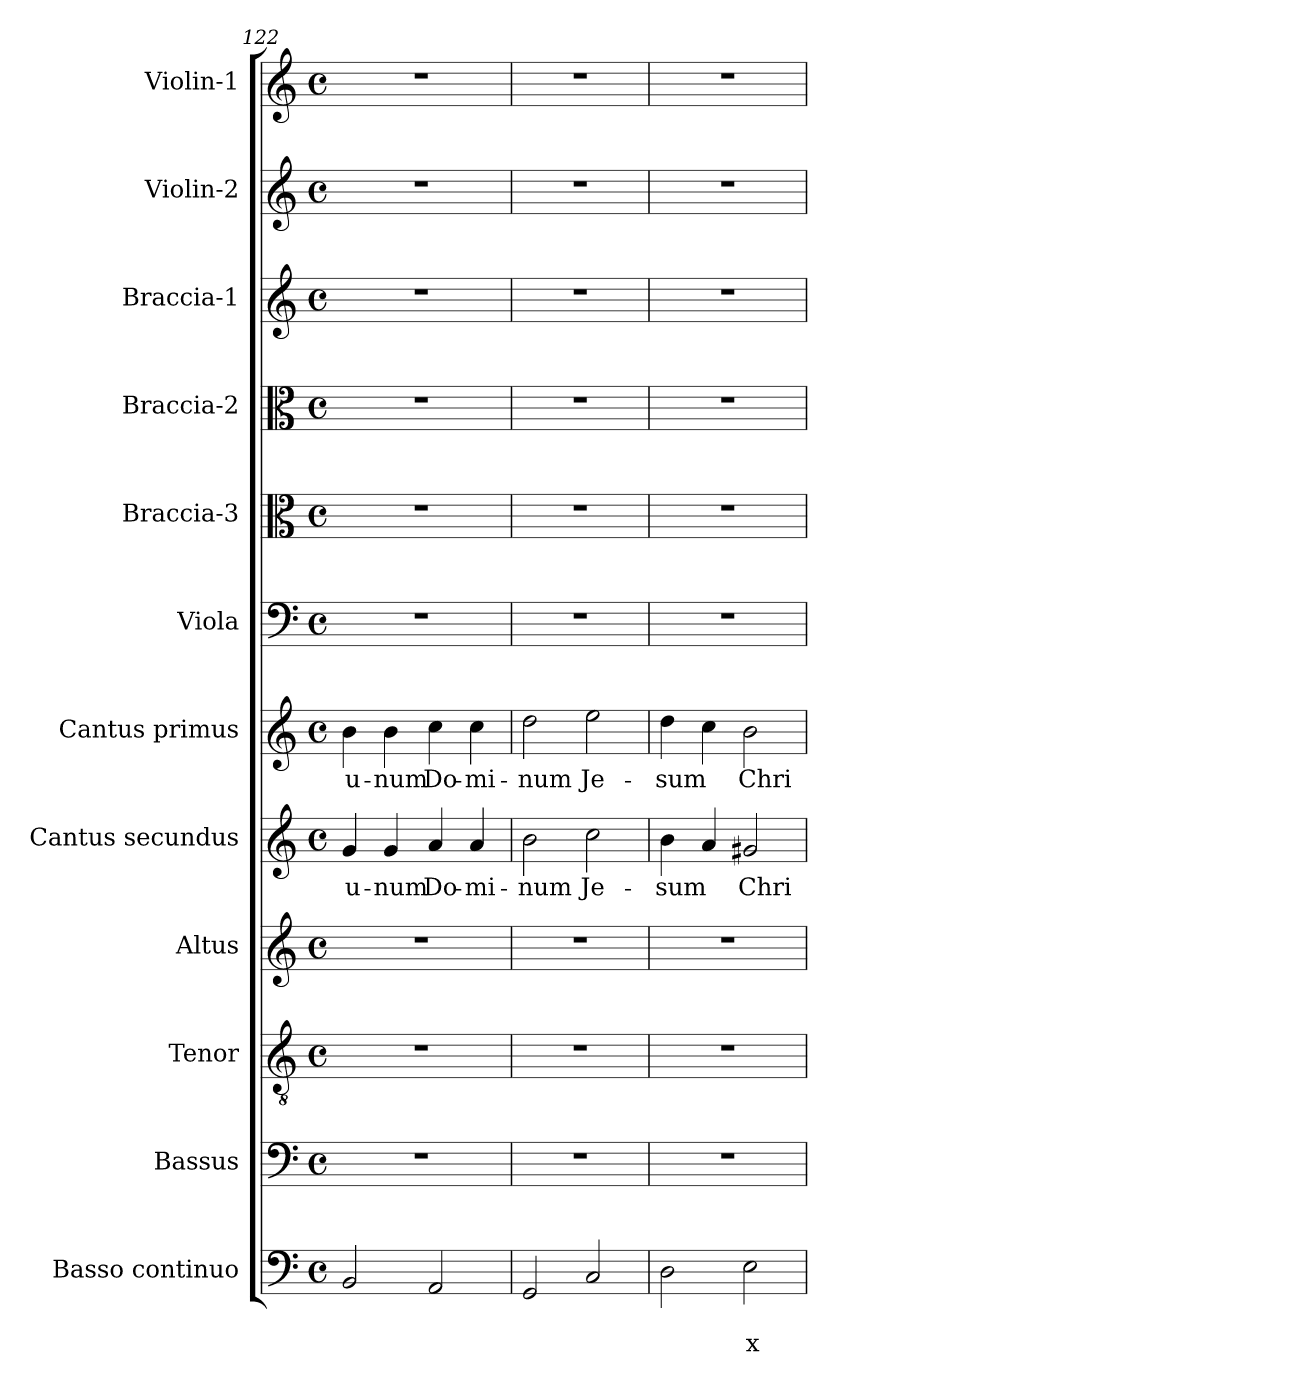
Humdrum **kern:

**kern	**text	**text	**kern	**kern	**kern	**kern	**text	**kern	**text	**kern	**kern	**kern	**kern	**kern	**kern
*part12	*part12	*part12	*part11	*part10	*part9	*part8	*part8	*part7	*part7	*part6	*part5	*part4	*part3	*part2	*part1
*staff12	*staff12	*staff12	*staff11	*staff10	*staff9	*staff8	*staff8	*staff7	*staff7	*staff6	*staff5	*staff4	*staff3	*staff2	*staff1
*I"Basso continuo	*	*	*I"Bassus	*I"Tenor	*I"Altus	*I"Cantus secundus	*	*I"Cantus primus	*	*I"Viola	*I"Braccia-3	*I"Braccia-2	*I"Braccia-1	*I"Violin-2	*I"Violin-1
*I'BC	*	*	*I'B	*I'T	*I'A	*I'C2	*	*I'C1	*	*I'Va	*I'Br3	*I'Br2	*I'Br1	*I'Vi2	*I'Vi1
*clefF4	*	*	*clefF4	*clefGv2	*clefG2	*clefG2	*	*clefG2	*	*clefF4	*clefC3	*clefC3	*clefG2	*clefG2	*clefG2
*k[]	*	*	*k[]	*k[]	*k[]	*k[]	*	*k[]	*	*k[]	*k[]	*k[]	*k[]	*k[]	*k[]
*C:	*	*	*C:	*C:	*C:	*C:	*	*C:	*	*C:	*C:	*C:	*C:	*C:	*C:
*M4/4	*	*	*M4/4	*M4/4	*M4/4	*M4/4	*	*M4/4	*	*M4/4	*M4/4	*M4/4	*M4/4	*M4/4	*M4/4
*met(c)	*	*	*met(c)	*met(c)	*met(c)	*met(c)	*	*met(c)	*	*met(c)	*met(c)	*met(c)	*met(c)	*met(c)	*met(c)
=122	=122	=122	=122	=122	=122	=122	=122	=122	=122	=122	=122	=122	=122	=122	=122
!	!	!	!	!	!	!	!LO:LY:b	!	!	!	!	!	!	!	!
!	!	!	!	!	!	!	!	!	!LO:LY:b	!	!	!	!	!	!
2BB/	.	.	1r	1r	1r	4g/	u-	4b\	u-	1r	1r	1r	1r	1r	1r
!	!	!	!	!	!	!	!LO:LY:b	!	!	!	!	!	!	!	!
!	!	!	!	!	!	!	!	!	!LO:LY:b	!	!	!	!	!	!
.	.	.	.	.	.	4g/	-num	4b\	-num	.	.	.	.	.	.
!	!	!	!	!	!	!	!LO:LY:b	!	!	!	!	!	!	!	!
!	!	!	!	!	!	!	!	!	!LO:LY:b	!	!	!	!	!	!
2AA/	.	.	.	.	.	4a/	Do-	4cc\	Do-	.	.	.	.	.	.
!	!	!	!	!	!	!	!LO:LY:b	!	!	!	!	!	!	!	!
!	!	!	!	!	!	!	!	!	!LO:LY:b	!	!	!	!	!	!
.	.	.	.	.	.	4a/	-mi-	4cc\	-mi-	.	.	.	.	.	.
=123	=123	=123	=123	=123	=123	=123	=123	=123	=123	=123	=123	=123	=123	=123	=123
!	!	!	!	!	!	!	!LO:LY:b	!	!	!	!	!	!	!	!
!	!	!	!	!	!	!	!	!	!LO:LY:b	!	!	!	!	!	!
2GG/	.	.	1r	1r	1r	2b\	-num	2dd\	-num	1r	1r	1r	1r	1r	1r
!	!	!	!	!	!	!	!LO:LY:b	!	!	!	!	!	!	!	!
!	!	!	!	!	!	!	!	!	!LO:LY:b	!	!	!	!	!	!
2C/	.	.	.	.	.	2cc\	Je-	2ee\	Je-	.	.	.	.	.	.
=124	=124	=124	=124	=124	=124	=124	=124	=124	=124	=124	=124	=124	=124	=124	=124
!	!	!	!	!	!	!	!LO:LY:b	!	!	!	!	!	!	!	!
!	!	!	!	!	!	!	!	!	!LO:LY:b	!	!	!	!	!	!
2D\	.	.	1r	1r	1r	4b\	-sum	4dd\	-sum	1r	1r	1r	1r	1r	1r
.	.	.	.	.	.	4a/	.	4cc\	.	.	.	.	.	.	.
!	!	!LO:LY:b	!	!	!	!	!	!	!	!	!	!	!	!	!
!	!	!	!	!	!	!	!LO:LY:b	!	!	!	!	!	!	!	!
!	!	!	!	!	!	!	!	!	!LO:LY:b	!	!	!	!	!	!
2E\	.	x	.	.	.	2g#X/	Chri-	2b\	Chri-	.	.	.	.	.	.
=	=	=	=	=	=	=	=	=	=	=	=	=	=	=	=
*-	*-	*-	*-	*-	*-	*-	*-	*-	*-	*-	*-	*-	*-	*-	*-
